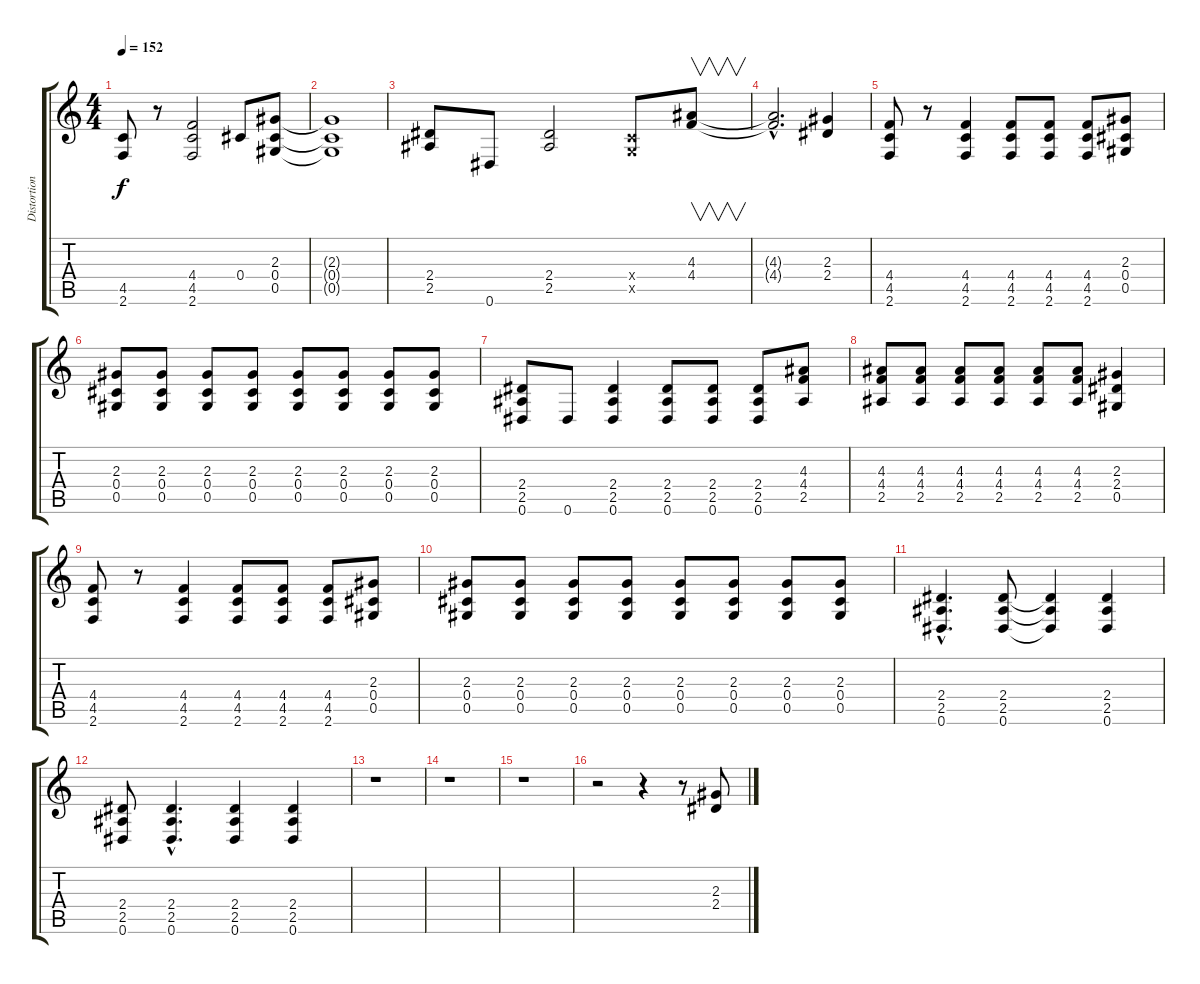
\track ("Distortion Guitar" "Distortion") {instrument distortionguitar}
\staff {score tabs}
\tuning (Eb4 Bb3 Gb3 Db3 Ab2 Eb2) {hide}
\ts (4 4)
\tempo 152
\clef g2
\ks c
(4.5 2.6).8{dy f} r.8 (4.4 4.5 2.6).2 0.4.8 (2.3 0.4 0.5).8 |
(2.3{t} 0.4{t} 0.5{t}).1 |
(2.4 2.5).8 0.6.8 (2.4 2.5).2 (-1.4{x} -1.5{x}).8 (4.3 4.4).8{v} |
(4.3{hac t} 4.4{hac t}).2{d} (2.3 2.4).4 |
(4.4 4.5 2.6).8 r.8 (4.4 4.5 2.6).4 (4.4 4.5 2.6).8 (4.4 4.5 2.6).8 (4.4 4.5 2.6).8 (2.3 0.4 0.5).8 |
(2.3 0.4 0.5).8 (2.3 0.4 0.5).8 (2.3 0.4 0.5).8 (2.3 0.4 0.5).8 (2.3 0.4 0.5).8 (2.3 0.4 0.5).8 (2.3 0.4 0.5).8 (2.3 0.4 0.5).8 |
(2.4 2.5 0.6).8 0.6.8 (2.4 2.5 0.6).4 (2.4 2.5 0.6).8 (2.4 2.5 0.6).8 (2.4 2.5 0.6).8 (4.3 4.4 2.5).8 |
(4.3 4.4 2.5).8 (4.3 4.4 2.5).8 (4.3 4.4 2.5).8 (4.3 4.4 2.5).8 (4.3 4.4 2.5).8 (4.3 4.4 2.5).8 (2.3 2.4 0.5).4 |
(4.4 4.5 2.6).8 r.8 (4.4 4.5 2.6).4 (4.4 4.5 2.6).8 (4.4 4.5 2.6).8 (4.4 4.5 2.6).8 (2.3 0.4 0.5).8 |
(2.3 0.4 0.5).8 (2.3 0.4 0.5).8 (2.3 0.4 0.5).8 (2.3 0.4 0.5).8 (2.3 0.4 0.5).8 (2.3 0.4 0.5).8 (2.3 0.4 0.5).8 (2.3 0.4 0.5).8 |
(2.4{hac} 2.5{hac} 0.6{hac}).4{d} (2.4 2.5 0.6).8 (2.4{t} 2.5{t} 0.6{t}).4 (2.4 2.5 0.6).4 |
(2.4 2.5 0.6).8 (2.4{hac} 2.5{hac} 0.6{hac}).4{d} (2.4 2.5 0.6).4 (2.4 2.5 0.6).4 |
r.1 |
r.1 |
r.1 |
r.2 r.4 r.8 (2.3 2.4).8
